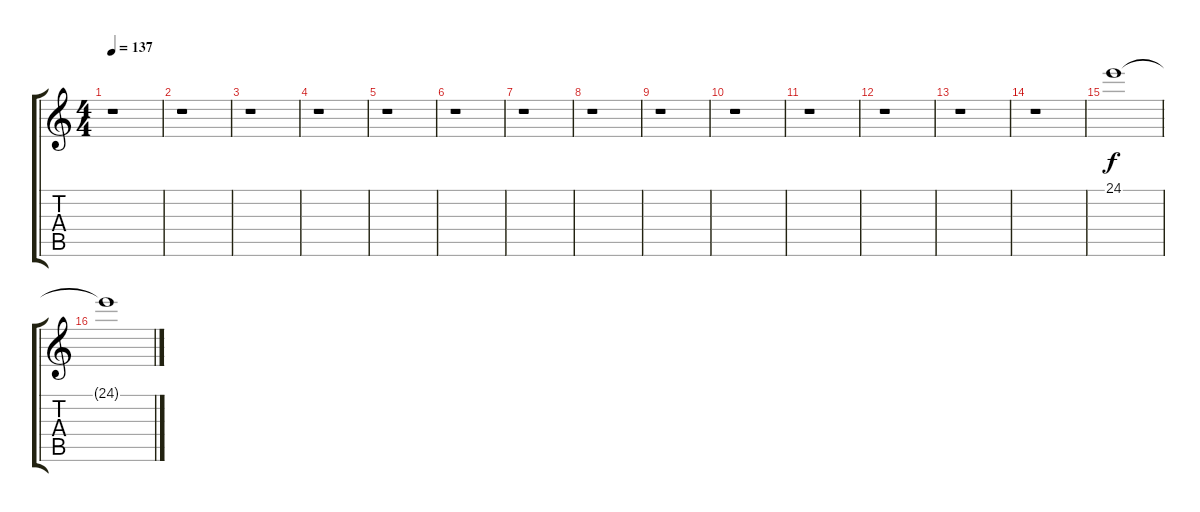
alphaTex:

\track "" {instrument synthstrings1}
\staff {score tabs}
\tuning (E4 B3 G3 D3 A2 E2) {hide}
\ts (4 4)
\tempo 137
\clef g2
\ks c
r.1{dy f} |
r.1 |
r.1 |
r.1 |
r.1 |
r.1 |
r.1 |
r.1 |
r.1 |
r.1 |
r.1 |
r.1 |
r.1 |
r.1 |
24.1.1 |
24.1{t}.1
